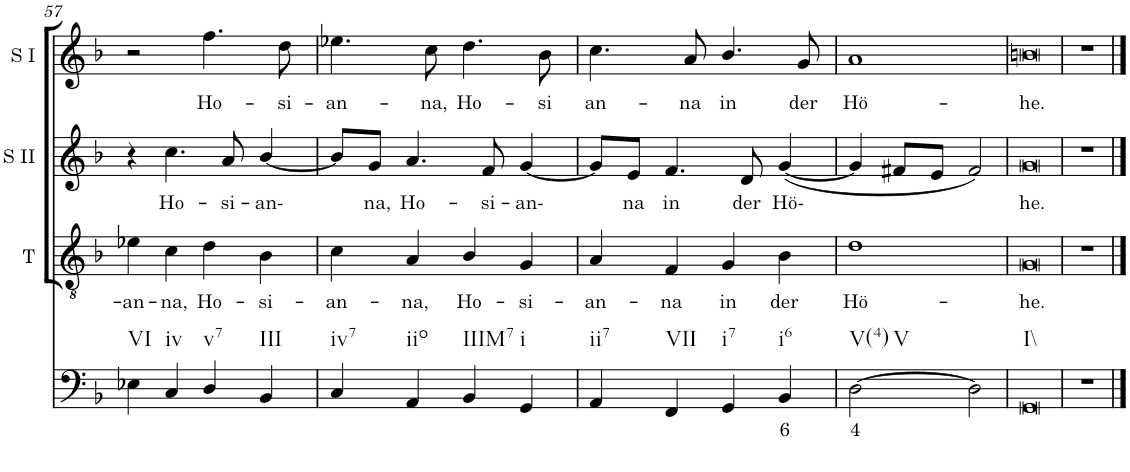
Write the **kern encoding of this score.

**kern	**text	**kern	**text	**kern	**text	**kern	**text
*part4	*part4	*part3	*part3	*part2	*part2	*part1	*part1
*staff4	*staff4	*staff3	*staff3	*staff2	*staff2	*staff1	*staff1
*I"Continuo	*	*I"Tenor	*	*I"Soprano II	*	*I"Soprano I	*
*	*	*I'T	*	*I'S II	*	*I'S I	*
!!LO:PB:g=z
*clefF4	*	*clefGv2	*	*clefG2	*	*clefG2	*
*k[b-]	*	*k[b-]	*	*k[b-]	*	*k[b-]	*
*M4/4	*	*M4/4	*	*M4/4	*	*M4/4	*
=57	=57	=57	=57	=57	=57	=57	=57
!LO:TX:b:t=VI	!	!	!	!	!	!	!
!	!	!	!LO:LY:b	!	!	!	!
4E-X\	.	4e-X\	an-	4r	.	2r	.
!LO:TX:b:t=iv	!	!	!	!	!	!	!
!	!	!	!LO:LY:b	!	!LO:LY:b	!	!
4C/	.	4c\	na,	4.cc\	Ho-	.	.
!LO:TX:b:t=v7	!	!	!	!	!	!	!
!	!	!	!LO:LY:b	!	!	!	!LO:LY:b
4D/	.	4d\	Ho-	.	.	4.ff\	Ho-
!	!	!	!	!	!LO:LY:b	!	!
.	.	.	.	8a/	si-	.	.
!LO:TX:b:t=III	!	!	!	!	!	!	!
!	!	!	!LO:LY:b	!	!LO:LY:b	!	!
4BB-/	.	4B-\	si-	[4b-/	an-	.	.
!	!	!	!	!	!	!	!LO:LY:b
.	.	.	.	.	.	8dd\	si-
=58	=58	=58	=58	=58	=58	=58	=58
!LO:TX:b:t=iv7	!	!	!	!	!	!	!
!	!	!	!LO:LY:b	!	!	!	!LO:LY:b
4C/	.	4c\	an-	8b-/L]	.	4.ee-X\	an-
!	!	!	!	!	!LO:LY:b	!	!
.	.	.	.	8g/J	na,	.	.
!LO:TX:b:t=iio	!	!	!	!	!	!	!
!	!	!	!LO:LY:b	!	!LO:LY:b	!	!
4AA/	.	4A/	na,	4.a/	Ho-	.	.
!	!	!	!	!	!	!	!LO:LY:b
.	.	.	.	.	.	8cc\	na,
!LO:TX:b:t=IIIM7	!	!	!	!	!	!	!
!	!	!	!LO:LY:b	!	!	!	!LO:LY:b
4BB-/	.	4B-/	Ho-	.	.	4.dd\	Ho-
!	!	!	!	!	!LO:LY:b	!	!
.	.	.	.	8f/	si-	.	.
!LO:TX:b:t=i	!	!	!	!	!	!	!
!	!	!	!LO:LY:b	!	!LO:LY:b	!	!
4GG/	.	4G/	si-	[4g/	an-	.	.
!	!	!	!	!	!	!	!LO:LY:b
.	.	.	.	.	.	8b-\	si
=59	=59	=59	=59	=59	=59	=59	=59
!LO:TX:b:t=ii7	!	!	!	!	!	!	!
!	!	!	!LO:LY:b	!	!	!	!LO:LY:b
4AA/	.	4A/	an-	8g/L]	.	4.cc\	an-
!	!	!	!	!	!LO:LY:b	!	!
.	.	.	.	8e/J	na	.	.
!LO:TX:b:t=VII	!	!	!	!	!	!	!
!	!	!	!LO:LY:b	!	!LO:LY:b	!	!
4FF/	.	4F/	na	4.f/	in	.	.
!	!	!	!	!	!	!	!LO:LY:b
.	.	.	.	.	.	8a/	na
!LO:TX:b:t=i7	!	!	!	!	!	!	!
!	!	!	!LO:LY:b	!	!	!	!LO:LY:b
4GG/	.	4G/	in	.	.	4.b-/	in
!	!	!	!	!	!LO:LY:b	!	!
.	.	.	.	8d/	der	.	.
!LO:TX:b:t=i6	!	!	!	!	!	!	!
!	!LO:LY:b	!	!LO:LY:b	!	!LO:LY:b	!	!
4BB-/	6	4B-\	der	([4g/	Hö-	.	.
!	!	!	!	!	!	!	!LO:LY:b
.	.	.	.	.	.	8g/	der
=60	=60	=60	=60	=60	=60	=60	=60
!LO:TX:b:t=V(4)	!	!	!	!	!	!	!
!LO:TX:b:t=V	!	!	!	!	!	!	!
!	!LO:LY:b	!	!LO:LY:b	!	!	!	!LO:LY:b
[2D\	4	1d	Hö-	4g/]	.	1a	Hö-
.	.	.	.	8f#X/L	.	.	.
.	.	.	.	8e/J	.	.	.
2D\]	.	.	.	2f#/)	.	.	.
=61	=61	=61	=61	=61	=61	=61	=61
!LO:TX:b:t=I\\	!	!	!	!	!	!	!
!	!	!	!LO:LY:b	!	!LO:LY:b	!	!LO:LY:b
[1GG	.	[1G	he.	[1g	he.	[1bn	he.
=62	=62	=62	=62	=62	=62	=62	=62
1r	.	1r	.	1r	.	1r	.
1GG]	.	1G]	.	1g]	.	1b]	.
==	==	==	==	==	==	==	==
*-	*-	*-	*-	*-	*-	*-	*-
